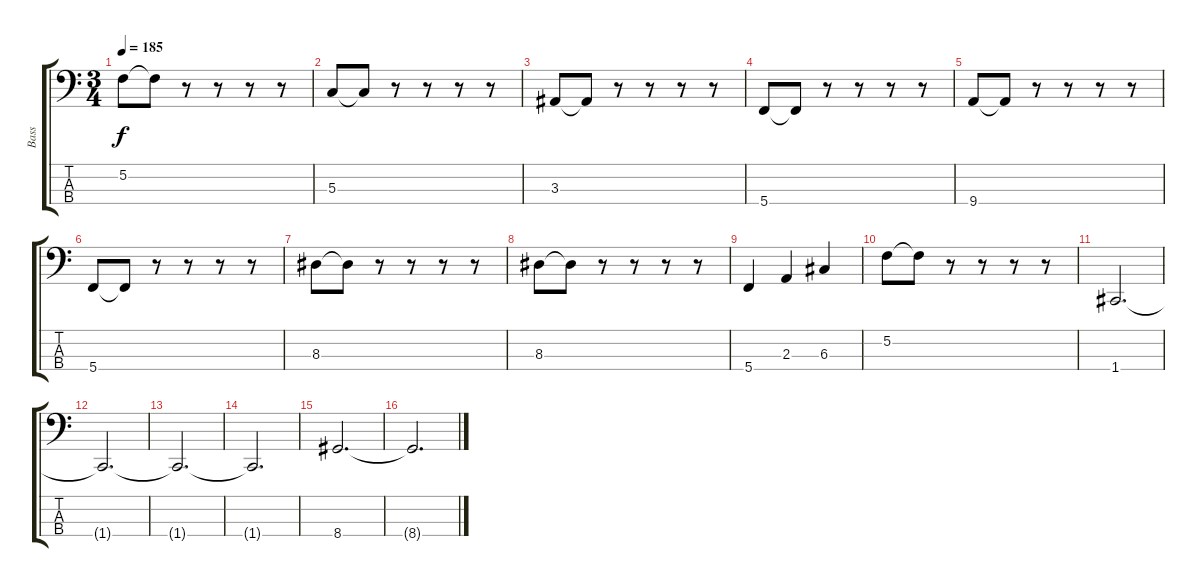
\track ("Bass" "Bass") {instrument electricbasspick}
\staff {score tabs}
\tuning (F2 C2 G1 C1) {hide}
\ts (3 4)
\tempo 185
\clef f4
\ks c
5.2.8{dy f} 5.2{t}.8 r.8 r.8 r.8 r.8 |
5.3.8 5.3{t}.8 r.8 r.8 r.8 r.8 |
3.3.8 3.3{t}.8 r.8 r.8 r.8 r.8 |
5.4.8 5.4{t}.8 r.8 r.8 r.8 r.8 |
9.4.8 9.4{t}.8 r.8 r.8 r.8 r.8 |
5.4.8 5.4{t}.8 r.8 r.8 r.8 r.8 |
8.3.8 8.3{t}.8 r.8 r.8 r.8 r.8 |
8.3.8 8.3{t}.8 r.8 r.8 r.8 r.8 |
5.4.4 2.3.4 6.3.4 |
5.2.8 5.2{t}.8 r.8 r.8 r.8 r.8 |
1.4.2{d} |
1.4{t}.2{d} |
1.4{t}.2{d} |
1.4{t}.2{d} |
8.4.2{d} |
8.4{t}.2{d}
